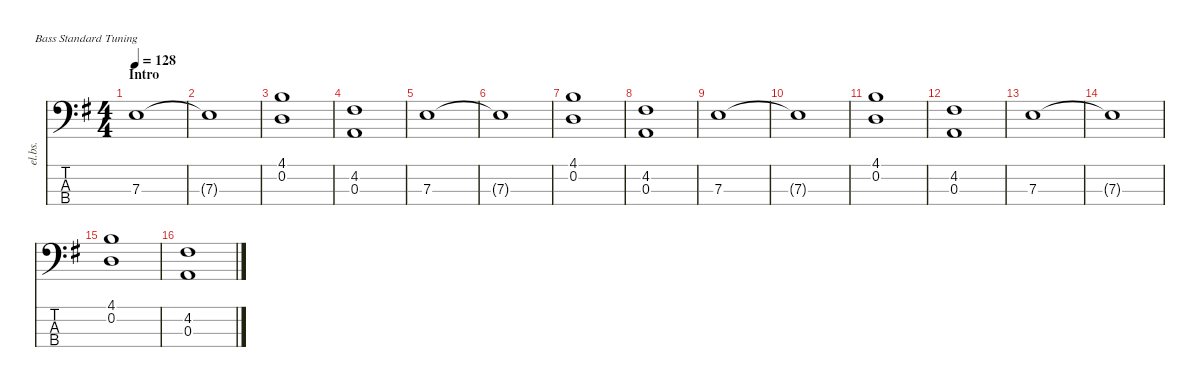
\defaultSystemsLayout 4
\hideDynamics
\bracketExtendMode nobrackets
\otherSystemsTrackNameOrientation horizontal
\track ("Lead Cliff I" "el.bs.") {instrument electricbassfinger}
\staff {score tabs}
\tuning (G2 D2 A1 E1)
\ts (4 4)
\beaming (8 2 2 2 2)
\section ("" "Intro")
\tempo 128
\clef f4
\ks eminor
7.3{acc forcenatural}.1{dy f instrument lead1square beam Down} |
7.3{t acc forcenatural}.1{beam Down} |
(4.1{acc forcenatural} 0.2{acc forcenatural}).1{beam Down} |
(4.2{acc #} 0.3{acc forcenatural}).1{beam Up} |
7.3{acc forcenatural}.1{beam Down} |
7.3{t acc forcenatural}.1{beam Down} |
(4.1{acc forcenatural} 0.2{acc forcenatural}).1{beam Down} |
(4.2{acc #} 0.3{acc forcenatural}).1{beam Up} |
7.3{acc forcenatural}.1{beam Down} |
7.3{t acc forcenatural}.1{beam Down} |
(4.1{acc forcenatural} 0.2{acc forcenatural}).1{beam Down} |
(4.2{acc #} 0.3{acc forcenatural}).1{beam Up} |
7.3{acc forcenatural}.1{beam Down} |
7.3{t acc forcenatural}.1{beam Down} |
(4.1{acc forcenatural} 0.2{acc forcenatural}).1{beam Down} |
(4.2{acc #} 0.3{acc forcenatural}).1{beam Up}
